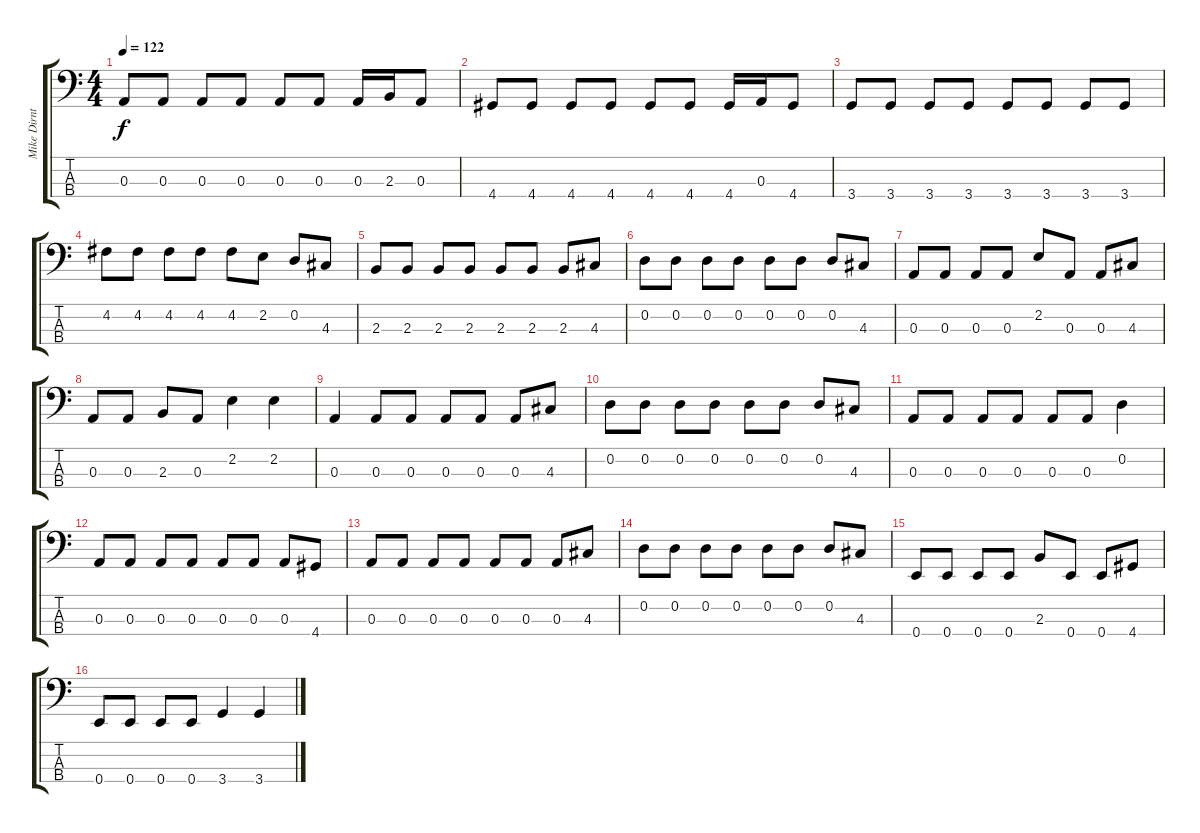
\track ("Mike Dirnt" "Mike Dirnt") {instrument electricbasspick}
\staff {score tabs}
\tuning (G2 D2 A1 E1) {hide}
\ts (4 4)
\tempo 122
\clef f4
\ks c
0.3.8{dy f} 0.3.8 0.3.8 0.3.8 0.3.8 0.3.8 0.3.16 2.3.16 0.3.8 |
4.4.8 4.4.8 4.4.8 4.4.8 4.4.8 4.4.8 4.4.16 0.3.16 4.4.8 |
3.4.8 3.4.8 3.4.8 3.4.8 3.4.8 3.4.8 3.4.8 3.4.8 |
4.2.8 4.2.8 4.2.8 4.2.8 4.2.8 2.2.8 0.2.8 4.3.8 |
2.3.8 2.3.8 2.3.8 2.3.8 2.3.8 2.3.8 2.3.8 4.3.8 |
0.2.8 0.2.8 0.2.8 0.2.8 0.2.8 0.2.8 0.2.8 4.3.8 |
0.3.8 0.3.8 0.3.8 0.3.8 2.2.8 0.3.8 0.3.8 4.3.8 |
0.3.8 0.3.8 2.3.8 0.3.8 2.2.4 2.2.4 |
0.3.4 0.3.8 0.3.8 0.3.8 0.3.8 0.3.8 4.3.8 |
0.2.8 0.2.8 0.2.8 0.2.8 0.2.8 0.2.8 0.2.8 4.3.8 |
0.3.8 0.3.8 0.3.8 0.3.8 0.3.8 0.3.8 0.2.4 |
0.3.8 0.3.8 0.3.8 0.3.8 0.3.8 0.3.8 0.3.8 4.4.8 |
0.3.8 0.3.8 0.3.8 0.3.8 0.3.8 0.3.8 0.3.8 4.3.8 |
0.2.8 0.2.8 0.2.8 0.2.8 0.2.8 0.2.8 0.2.8 4.3.8 |
0.4.8 0.4.8 0.4.8 0.4.8 2.3.8 0.4.8 0.4.8 4.4.8 |
0.4.8 0.4.8 0.4.8 0.4.8 3.4.4 3.4.4
